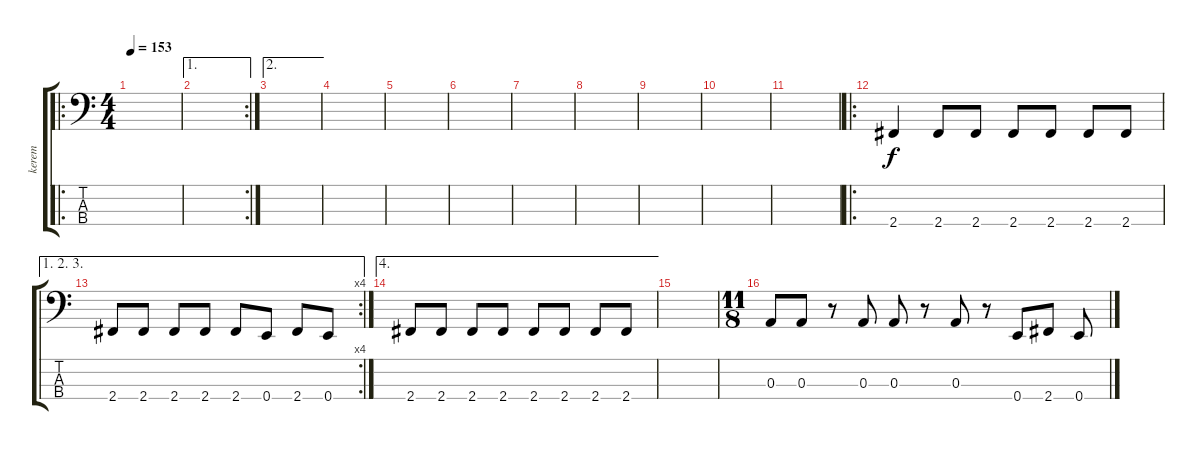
\track ("kerem" "kerem") {instrument electricbassfinger}
\staff {score tabs}
\tuning (G2 D2 A1 E1) {hide}
\ro
\ts (4 4)
\tempo 153
\clef f4
\ks c
|
\ae 1
\rc 2
|
\ae 2
|
|
|
|
|
|
|
|
|
\ro
2.4.4 2.4.8 2.4.8 2.4.8 2.4.8 2.4.8 2.4.8 |
\ae (1 2 3)
\rc 4
2.4.8 2.4.8 2.4.8 2.4.8 2.4.8 0.4.8 2.4.8 0.4.8 |
\ae 4
2.4.8 2.4.8 2.4.8 2.4.8 2.4.8 2.4.8 2.4.8 2.4.8 |
|
\ts (11 8)
0.3.8 0.3.8 r.8 0.3.8 0.3.8 r.8 0.3.8 r.8 0.4.8 2.4.8 0.4.8
